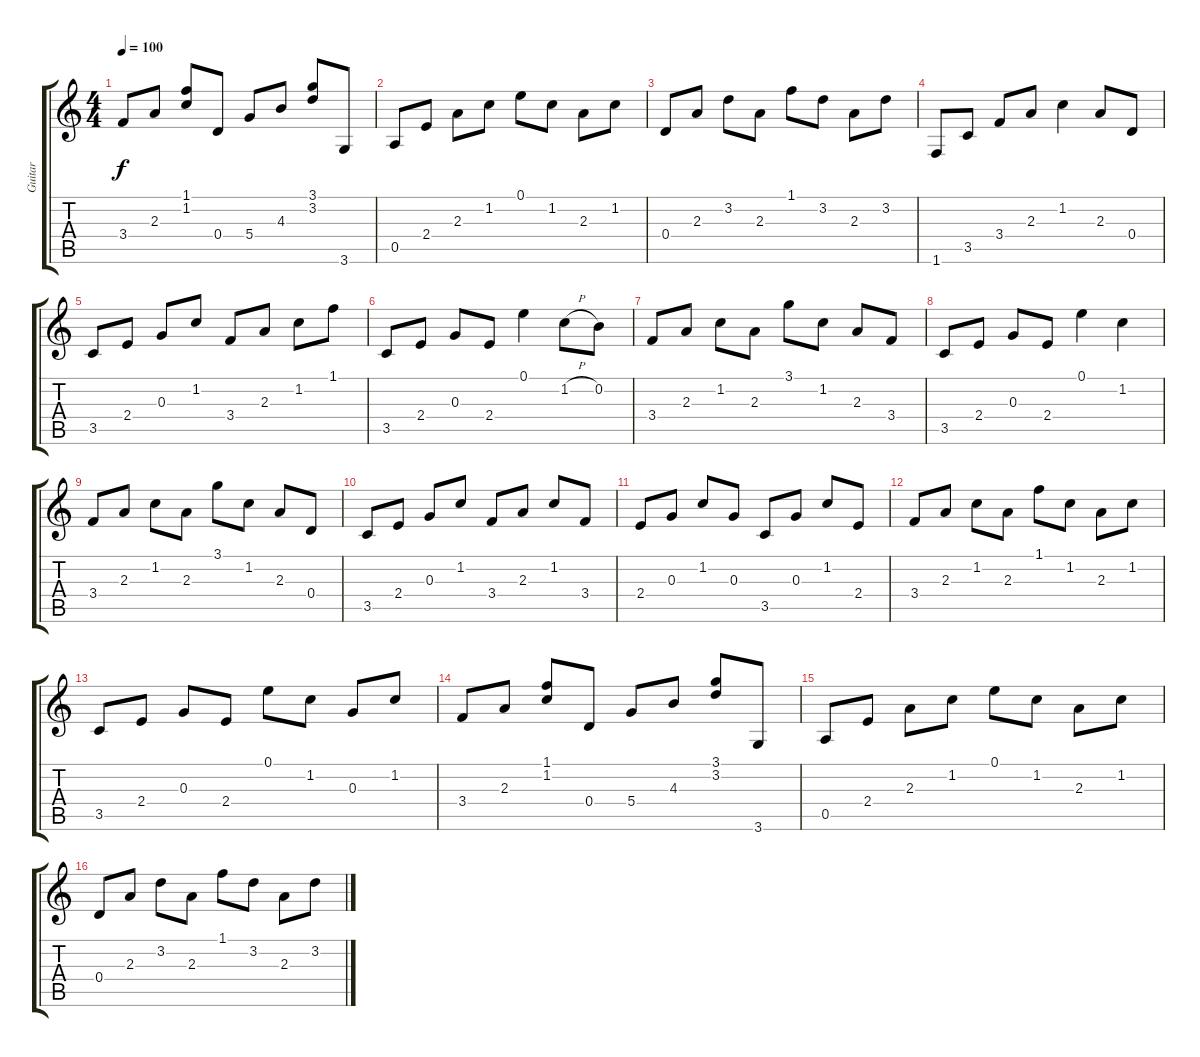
\track ("Guitar" "Guitar") {instrument acousticguitarsteel}
\staff {score tabs}
\tuning (E4 B3 G3 D3 A2 E2) {hide}
\ts (4 4)
\tempo 100
\clef g2
\ks c
3.4.8{dy f} 2.3.8 (1.1 1.2).8 0.4.8 5.4.8 4.3.8 (3.1 3.2).8 3.6.8 |
0.5.8 2.4.8 2.3.8 1.2.8 0.1.8 1.2.8 2.3.8 1.2.8 |
0.4.8 2.3.8 3.2.8 2.3.8 1.1.8 3.2.8 2.3.8 3.2.8 |
1.6.8 3.5.8 3.4.8 2.3.8 1.2.4 2.3.8 0.4.8 |
3.5.8 2.4.8 0.3.8 1.2.8 3.4.8 2.3.8 1.2.8 1.1.8 |
3.5.8 2.4.8 0.3.8 2.4.8 0.1.4 1.2{h}.8 0.2.8 |
3.4.8 2.3.8 1.2.8 2.3.8 3.1.8 1.2.8 2.3.8 3.4.8 |
3.5.8 2.4.8 0.3.8 2.4.8 0.1.4 1.2.4 |
3.4.8 2.3.8 1.2.8 2.3.8 3.1.8 1.2.8 2.3.8 0.4.8 |
3.5.8 2.4.8 0.3.8 1.2.8 3.4.8 2.3.8 1.2.8 3.4.8 |
2.4.8 0.3.8 1.2.8 0.3.8 3.5.8 0.3.8 1.2.8 2.4.8 |
3.4.8 2.3.8 1.2.8 2.3.8 1.1.8 1.2.8 2.3.8 1.2.8 |
3.5.8 2.4.8 0.3.8 2.4.8 0.1.8 1.2.8 0.3.8 1.2.8 |
3.4.8 2.3.8 (1.1 1.2).8 0.4.8 5.4.8 4.3.8 (3.1 3.2).8 3.6.8 |
0.5.8 2.4.8 2.3.8 1.2.8 0.1.8 1.2.8 2.3.8 1.2.8 |
0.4.8 2.3.8 3.2.8 2.3.8 1.1.8 3.2.8 2.3.8 3.2.8
